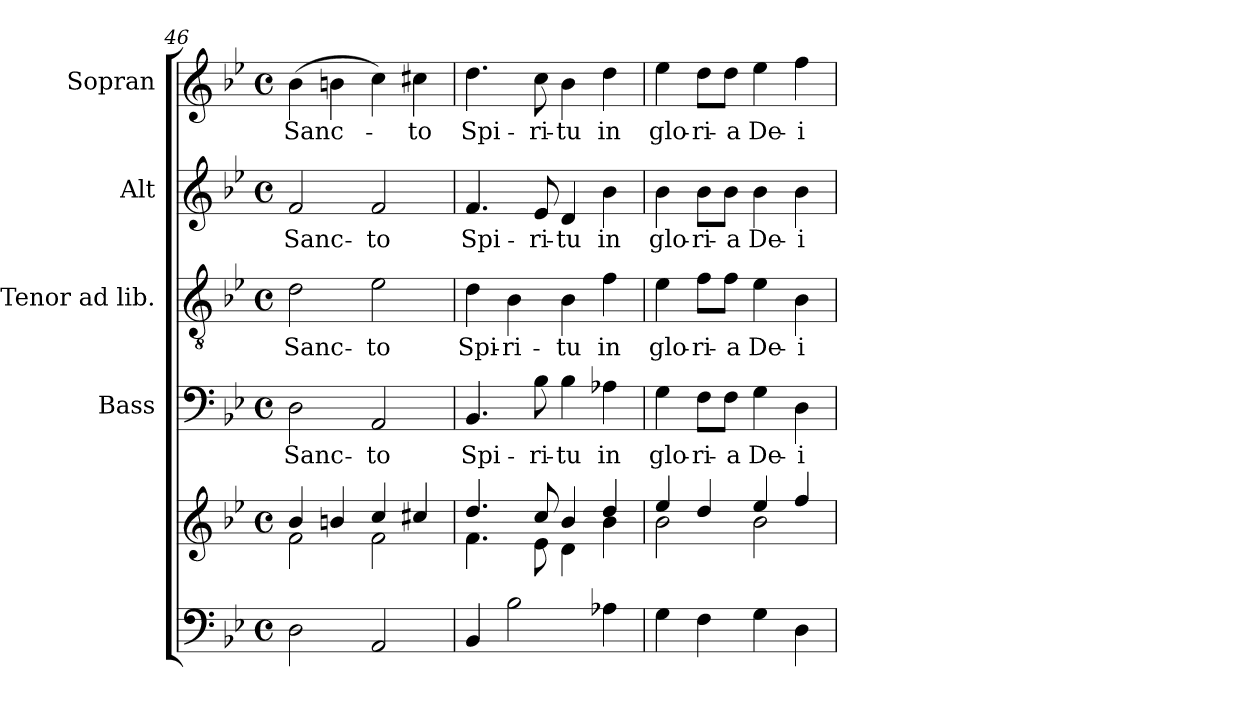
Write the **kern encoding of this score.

**kern	**kern	**kern	**text	**kern	**text	**kern	**text	**kern	**text
*part5	*part5	*part4	*part4	*part3	*part3	*part2	*part2	*part1	*part1
*staff6	*staff5	*staff4	*staff4	*staff3	*staff3	*staff2	*staff2	*staff1	*staff1
*	*	*I"Bass	*	*I"Tenor ad lib.	*	*I"Alt	*	*I"Sopran	*
*	*	*I'B.	*	*I'T.	*	*I'A.	*	*I'S.	*
*clefF4	*clefG2	*clefF4	*	*clefGv2	*	*clefG2	*	*clefG2	*
*k[b-e-]	*k[b-e-]	*k[b-e-]	*	*k[b-e-]	*	*k[b-e-]	*	*k[b-e-]	*
*B-:	*B-:	*B-:	*	*B-:	*	*B-:	*	*B-:	*
*M4/4	*M4/4	*M4/4	*	*M4/4	*	*M4/4	*	*M4/4	*
*met(c)	*met(c)	*met(c)	*	*met(c)	*	*met(c)	*	*met(c)	*
=46	=46	=46	=46	=46	=46	=46	=46	=46	=46
*	*^	*	*	*	*	*	*	*	*
!	!	!	!	!LO:LY:b	!	!LO:LY:b	!	!LO:LY:b	!	!LO:LY:b
2D\	4b-/	2f\	2D\	Sanc-	2d\	Sanc-	2f/	Sanc-	(>4b-\	Sanc-
.	4bn/	.	.	.	.	.	.	.	4bn\	.
!	!	!	!	!LO:LY:b	!	!LO:LY:b	!	!LO:LY:b	!	!
2AA/	4cc/	2f\	2AA/	-to	2e-\	-to	2f/	-to	4cc\)	.
!	!	!	!	!	!	!	!	!	!	!LO:LY:b
.	4cc#X/	.	.	.	.	.	.	.	4cc#X\	-to
=47	=47	=47	=47	=47	=47	=47	=47	=47	=47	=47
!	!	!	!	!LO:LY:b	!	!LO:LY:b	!	!LO:LY:b	!	!LO:LY:b
4BB-/	4.dd/	4.f\	4.BB-/	Spi-	4d\	Spi-	4.f/	Spi-	4.dd\	Spi-
!	!	!	!	!	!	!LO:LY:b	!	!	!	!
2B-\	.	.	.	.	4B-\	-ri-	.	.	.	.
!	!	!	!	!LO:LY:b	!	!	!	!LO:LY:b	!	!LO:LY:b
.	8cc/	8e-\	8B-\	-ri-	.	.	8e-/	-ri-	8cc\	-ri-
!	!	!	!	!LO:LY:b	!	!LO:LY:b	!	!LO:LY:b	!	!LO:LY:b
.	4b-/	4d\	4B-\	-tu	4B-\	-tu	4d/	-tu	4b-\	-tu
!	!	!	!	!LO:LY:b	!	!LO:LY:b	!	!LO:LY:b	!	!LO:LY:b
4A-X\	4dd/	4b-\	4A-X\	in	4f\	in	4b-\	in	4dd\	in
=48	=48	=48	=48	=48	=48	=48	=48	=48	=48	=48
!	!	!	!	!LO:LY:b	!	!LO:LY:b	!	!LO:LY:b	!	!LO:LY:b
4G\	4ee-/	2b-\	4G\	glo-	4e-\	glo-	4b-\	glo-	4ee-\	glo-
!	!	!	!	!LO:LY:b	!	!LO:LY:b	!	!LO:LY:b	!	!LO:LY:b
4F\	4dd/	.	8F\L	-ri-	8f\L	-ri-	8b-\L	-ri-	8dd\L	-ri-
!	!	!	!	!LO:LY:b	!	!LO:LY:b	!	!LO:LY:b	!	!LO:LY:b
.	.	.	8F\J	-a	8f\J	-a	8b-\J	-a	8dd\J	-a
!	!	!	!	!LO:LY:b	!	!LO:LY:b	!	!LO:LY:b	!	!LO:LY:b
4G\	4ee-/	2b-\	4G\	De-	4e-\	De-	4b-\	De-	4ee-\	De-
!	!	!	!	!LO:LY:b	!	!LO:LY:b	!	!LO:LY:b	!	!LO:LY:b
4D\	4ff/	.	4D\	-i	4B-\	-i	4b-\	-i	4ff\	-i
*	*v	*v	*	*	*	*	*	*	*	*
=	=	=	=	=	=	=	=	=	=
*-	*-	*-	*-	*-	*-	*-	*-	*-	*-
